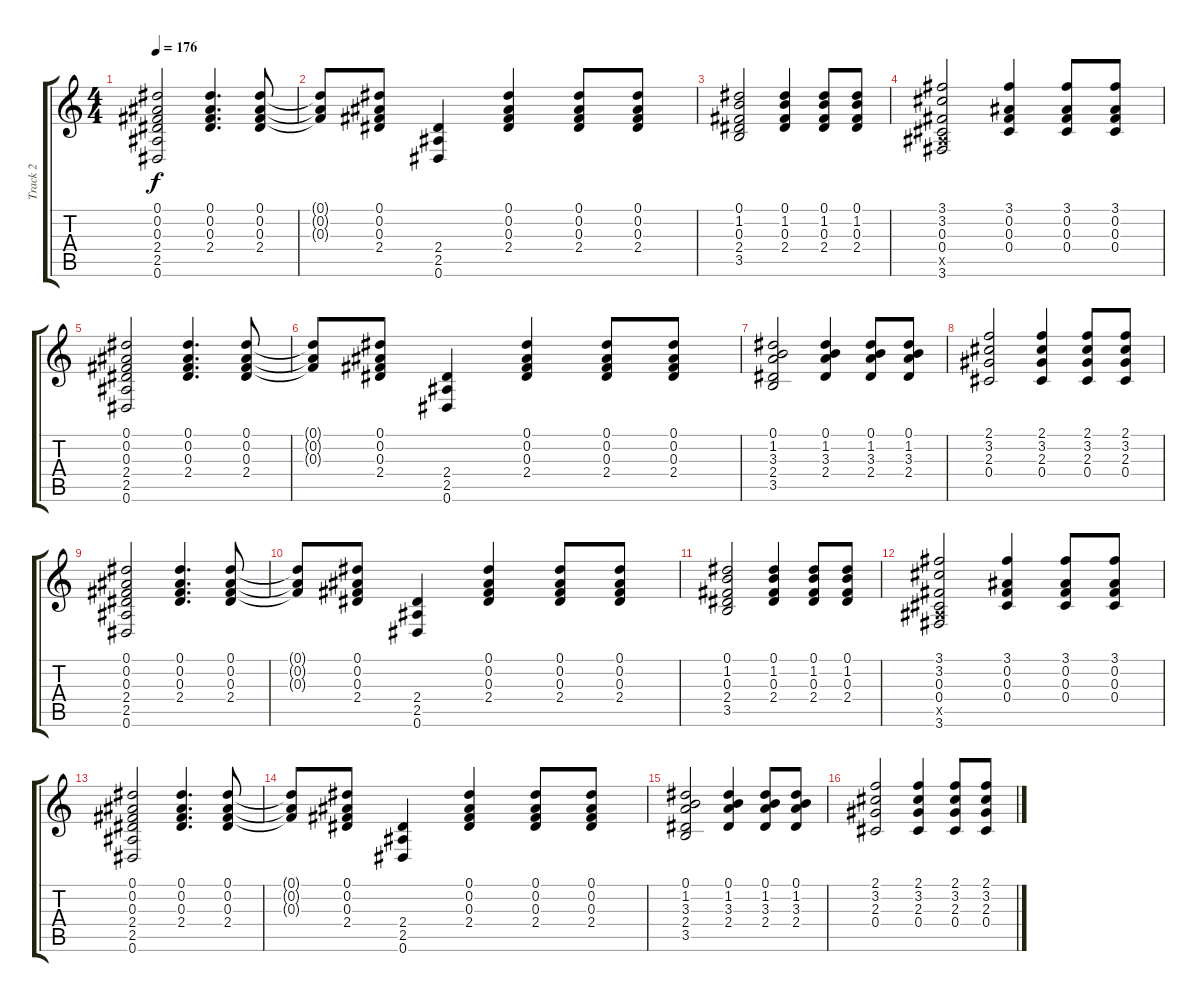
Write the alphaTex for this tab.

\track ("Track 2" "Track 2") {instrument acousticguitarsteel}
\staff {score tabs}
\tuning (Eb4 Bb3 Gb3 Db3 Ab2 Eb2) {hide}
\ts (4 4)
\tempo 176
\clef g2
\ks c
(0.1 0.2 0.3 2.4 2.5 0.6).2{dy f} (0.1 0.2 0.3 2.4).4{d} (0.1 0.2 0.3 2.4).8 |
(0.1{t} 0.2{t} 0.3{t}).8 (0.1 0.2 0.3 2.4).8 (2.4 2.5 0.6).4 (0.1 0.2 0.3 2.4).4 (0.1 0.2 0.3 2.4).8 (0.1 0.2 0.3 2.4).8 |
(0.1 1.2 0.3 2.4 3.5).2 (0.1 1.2 0.3 2.4).4 (0.1 1.2 0.3 2.4).8 (0.1 1.2 0.3 2.4).8 |
(3.1 3.2 0.3 0.4 2.5{x} 3.6).2 (3.1 0.2 0.3 0.4).4 (3.1 0.2 0.3 0.4).8 (3.1 0.2 0.3 0.4).8 |
(0.1 0.2 0.3 2.4 2.5 0.6).2 (0.1 0.2 0.3 2.4).4{d} (0.1 0.2 0.3 2.4).8 |
(0.1{t} 0.2{t} 0.3{t}).8 (0.1 0.2 0.3 2.4).8 (2.4 2.5 0.6).4 (0.1 0.2 0.3 2.4).4 (0.1 0.2 0.3 2.4).8 (0.1 0.2 0.3 2.4).8 |
(0.1 1.2 3.3 2.4 3.5).2 (0.1 1.2 3.3 2.4).4 (0.1 1.2 3.3 2.4).8 (0.1 1.2 3.3 2.4).8 |
(2.1 3.2 2.3 0.4).2 (2.1 3.2 2.3 0.4).4 (2.1 3.2 2.3 0.4).8 (2.1 3.2 2.3 0.4).8 |
(0.1 0.2 0.3 2.4 2.5 0.6).2 (0.1 0.2 0.3 2.4).4{d} (0.1 0.2 0.3 2.4).8 |
(0.1{t} 0.2{t} 0.3{t}).8 (0.1 0.2 0.3 2.4).8 (2.4 2.5 0.6).4 (0.1 0.2 0.3 2.4).4 (0.1 0.2 0.3 2.4).8 (0.1 0.2 0.3 2.4).8 |
(0.1 1.2 0.3 2.4 3.5).2 (0.1 1.2 0.3 2.4).4 (0.1 1.2 0.3 2.4).8 (0.1 1.2 0.3 2.4).8 |
(3.1 3.2 0.3 0.4 2.5{x} 3.6).2 (3.1 0.2 0.3 0.4).4 (3.1 0.2 0.3 0.4).8 (3.1 0.2 0.3 0.4).8 |
(0.1 0.2 0.3 2.4 2.5 0.6).2 (0.1 0.2 0.3 2.4).4{d} (0.1 0.2 0.3 2.4).8 |
(0.1{t} 0.2{t} 0.3{t}).8 (0.1 0.2 0.3 2.4).8 (2.4 2.5 0.6).4 (0.1 0.2 0.3 2.4).4 (0.1 0.2 0.3 2.4).8 (0.1 0.2 0.3 2.4).8 |
(0.1 1.2 3.3 2.4 3.5).2 (0.1 1.2 3.3 2.4).4 (0.1 1.2 3.3 2.4).8 (0.1 1.2 3.3 2.4).8 |
(2.1 3.2 2.3 0.4).2 (2.1 3.2 2.3 0.4).4 (2.1 3.2 2.3 0.4).8 (2.1 3.2 2.3 0.4).8
